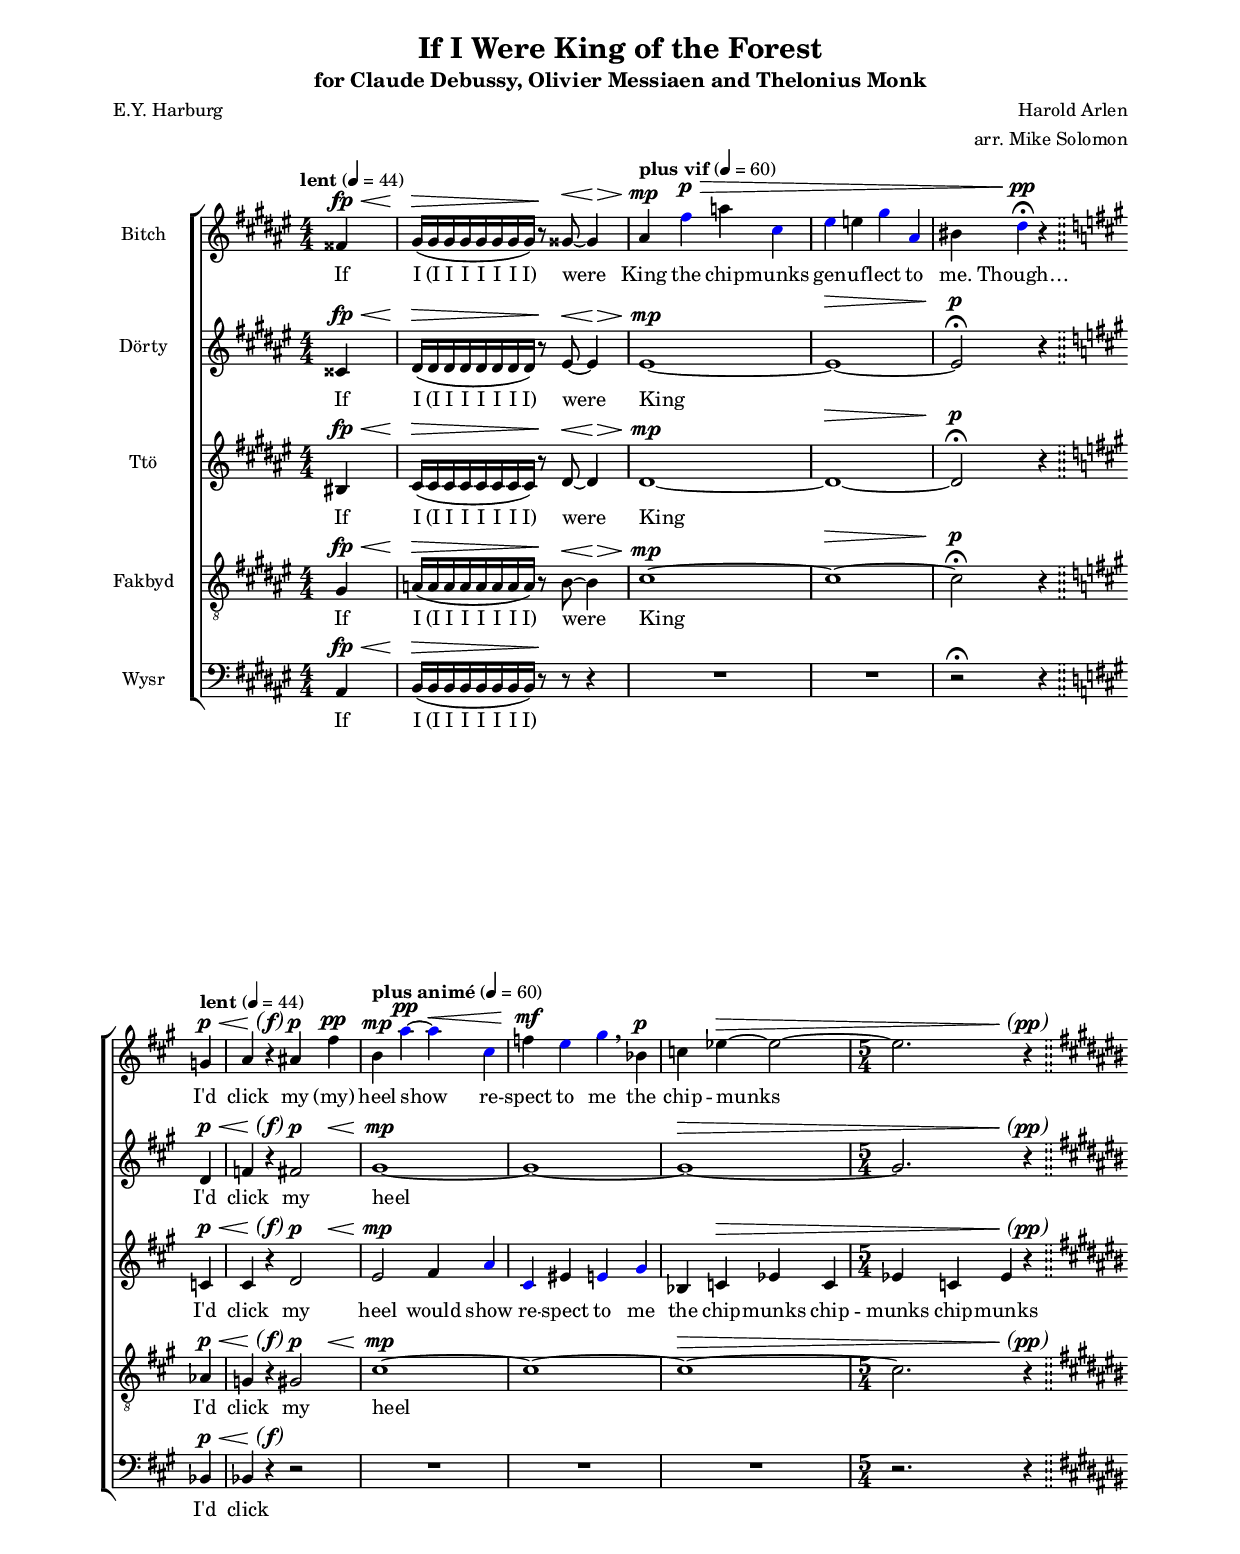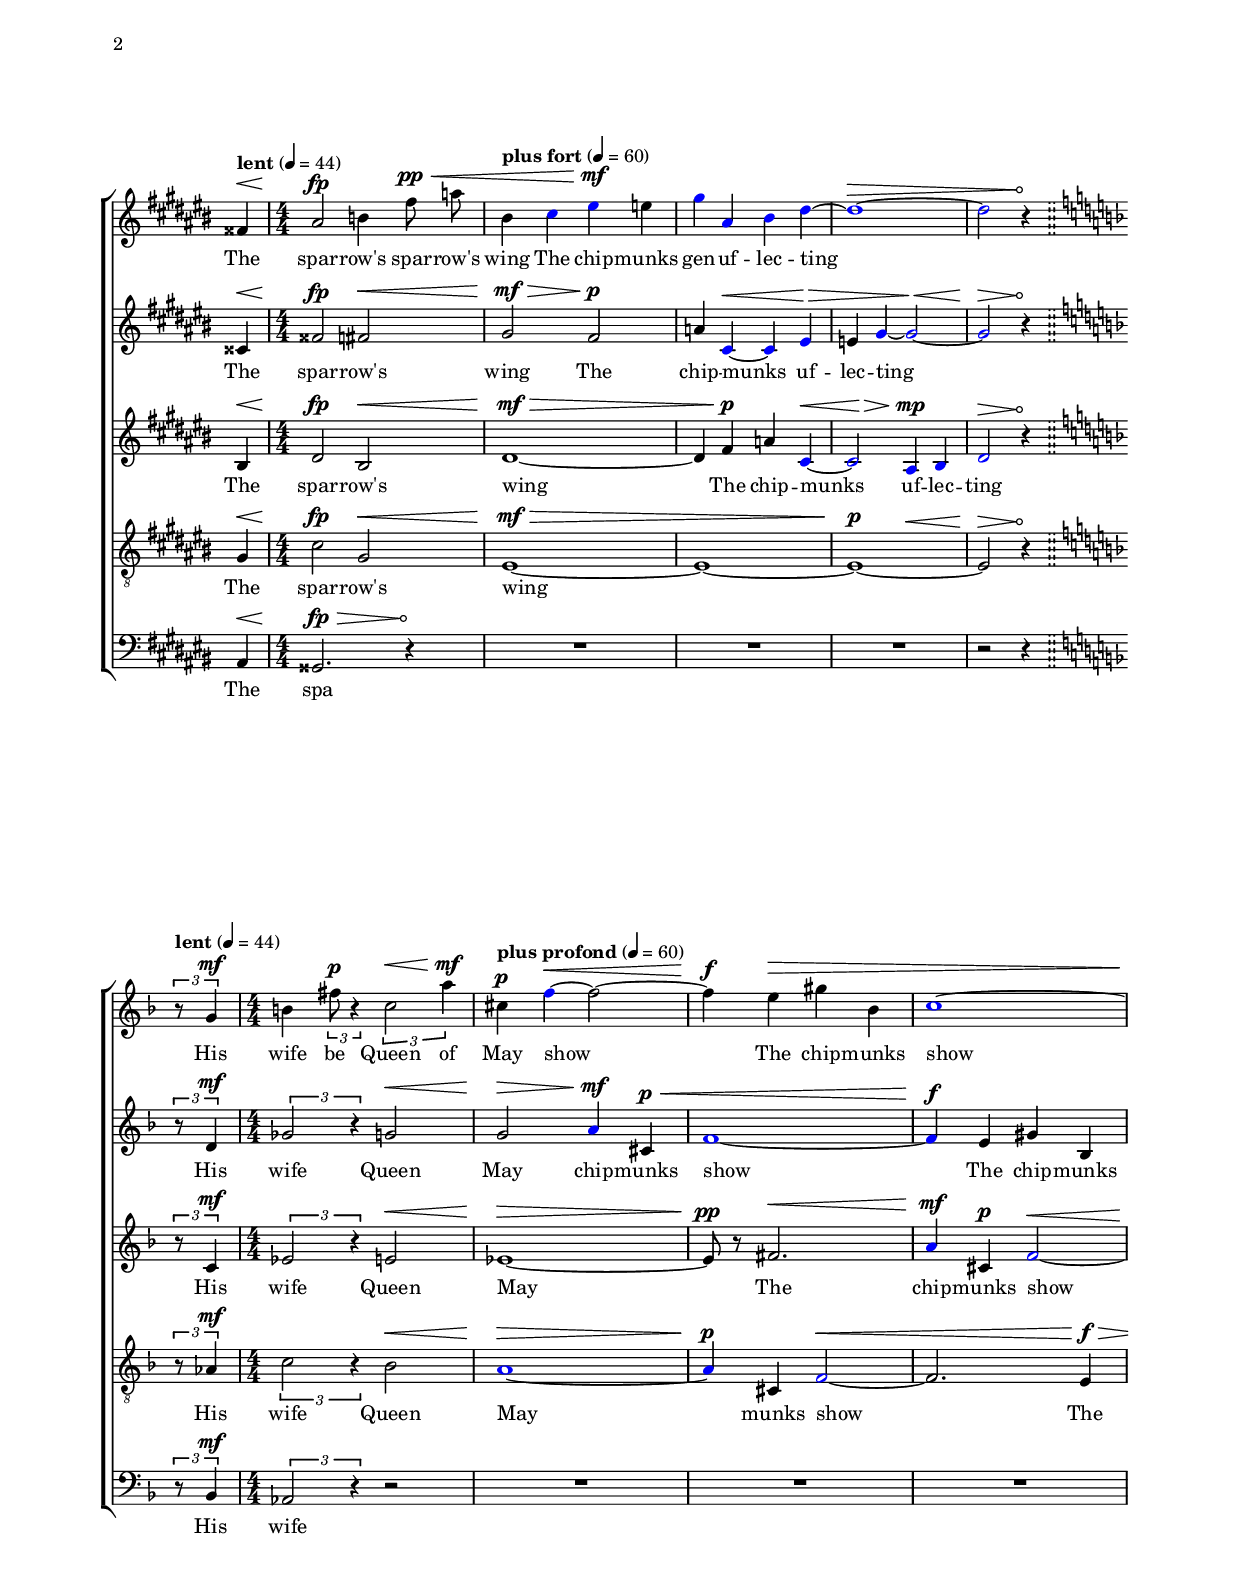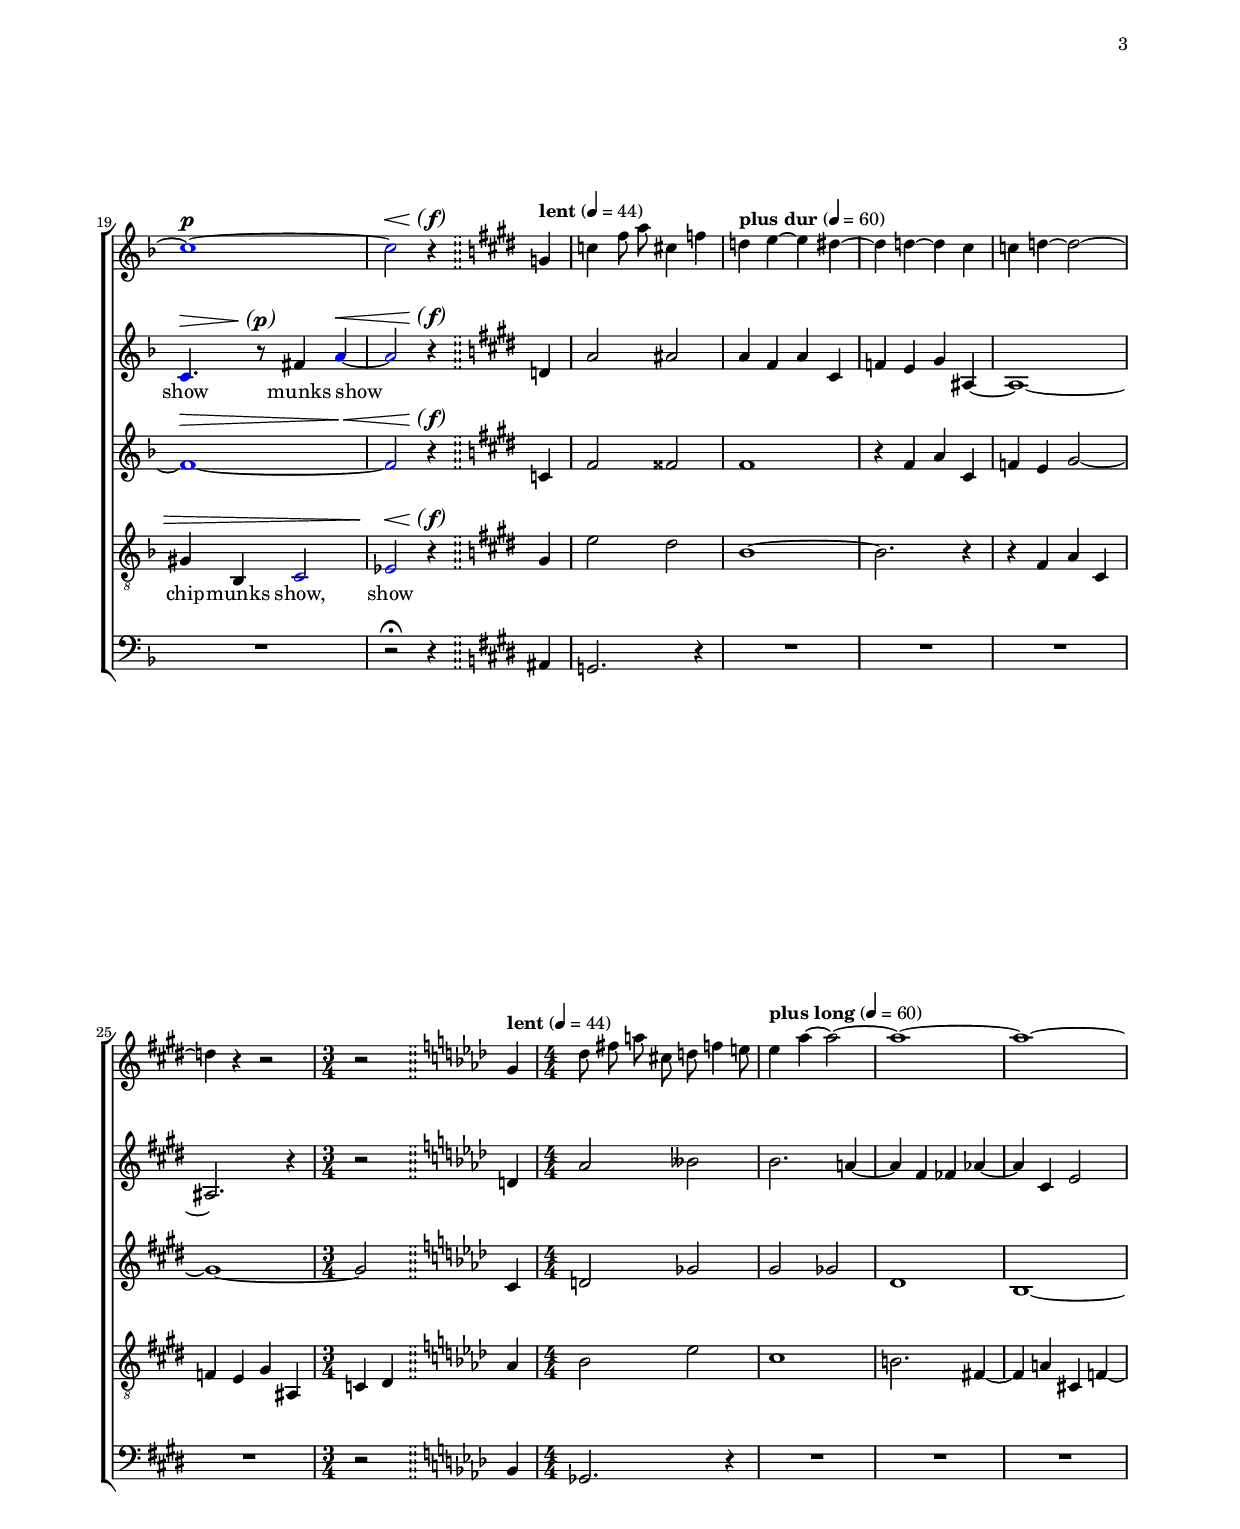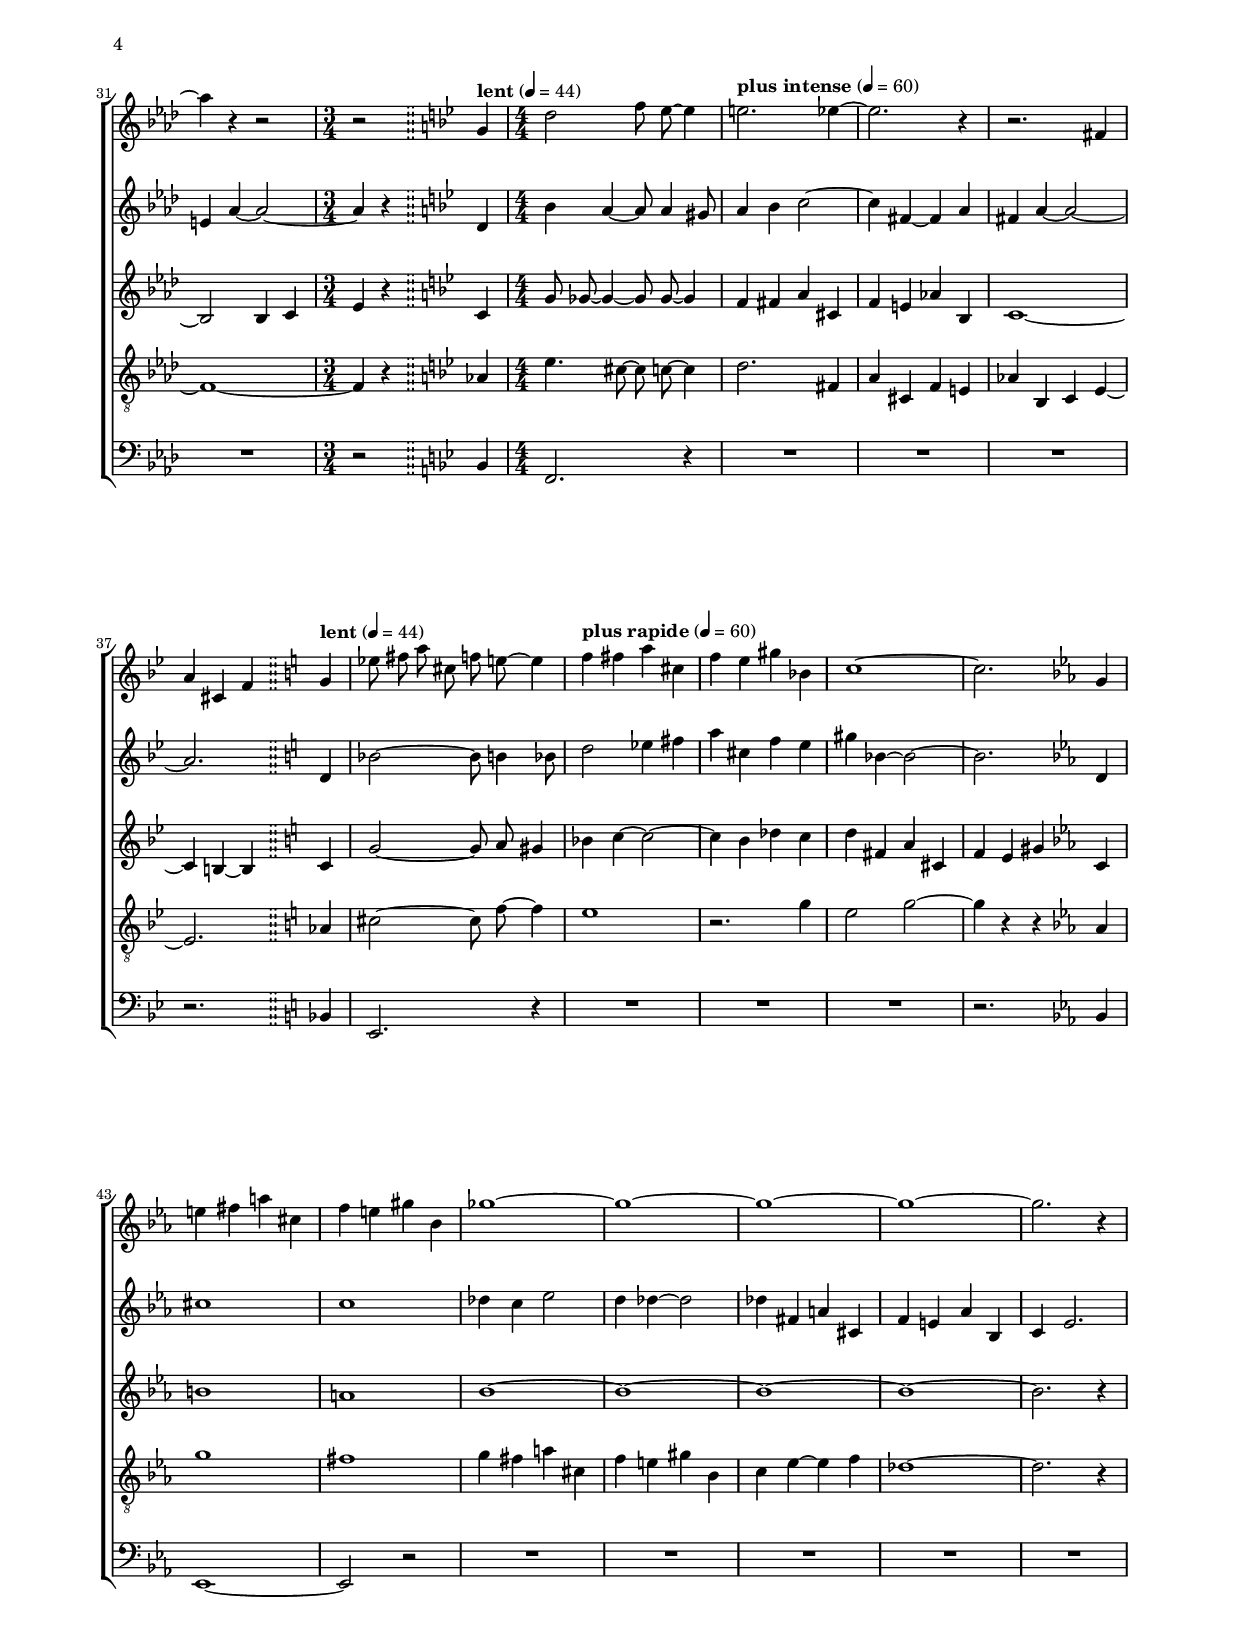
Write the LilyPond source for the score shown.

#(set-global-staff-size 15.87)

\version "2.17.0"
\include "defs-devel.ly"

#(ly:set-option 'point-and-click #f)

#(set-global-staff-size 15.87)
#(set-accidental-style 'modern-cautionary)

rall = \mark \markup \italic "rall."
moltorall = \mark \markup \italic "molto rall."

\paper {
  footnote-separator-markup = \markup { \column { " "\override #`(span-factor . 1/5) { \draw-hline } }}
  footnote-padding = 5\mm
  top-system-spacing = #'((basic-distance . 1) (minimum-distance . 0) (padding . 1) (stretchability . 40))
  bottom-system-spacing = #'((basic-distance . 1) (minimum-distance . 0) (padding . 1) (stretchability . 50))
  ragged-right = ##f
  left-margin = 0.75\in
  right-margin = 0.75\in
  top-margin = 0.5\in
  bottom-margin = 0.6\in
  ragged-last-bottom = ##f
  %max-systems-per-page = #2
}

%indy = #(make-music 'LaissezVibrerEvent)
indy = #(make-articulation "downbow")

\header {
  title = "If I Were King of the Forest"
  subtitle = "for Claude Debussy, Olivier Messiaen and Thelonius Monk"
  composer = "Harold Arlen"
  poet = "E.Y. Harburg"
  arranger = "arr. Mike Solomon"
}

hairlenSmall = {
  \hairlen #4
}

hairlenMed = {
  \hairlen #8
}

prefatoryMatter = {
  \autoBeamOff
}

\defineBarLine "!!" #'("!!" "" "")

marksKOTF = {
  \partial 4
  \tempo "lent" 4=44
  s4 |
  s1 |
  \tempo "plus vif" 4=60
  s1*2 |
  s2. \bar "!!"
    \tempo "lent" 4=44
    s4 |
  s1 |
  \tempo "plus animé" 4=60
  s1*3 |
  \time 5/4
  s1  \bar "!!" \tempo "lent" 4=44 s4
  \time 4/4
  s1 |
  %  no 5/4 here, need to cut double wait
  \tempo "plus fort" 4=60
  s1*3 |
  %\time 5/4
  s2. \bar "!!" \tempo "lent" 4=44 s4 |
  \time 4/4
  s1 |
  \tempo "plus profond" 4=60
  s1*4 |
  s2. \bar "!!" \tempo "lent" 4=44 s4 |
  s1 |
  \tempo "plus dur" 4=60
  s1*4 |
  \time 3/4
  s2 \bar "!!" \tempo "lent" 4=44 s4 |
  \time 4/4
  s1 |
  \tempo "plus long" 4=60
  s1*4 |
  \time 3/4
  s2 \bar "!!" \tempo "lent" 4=44 s4 |
  \time 4/4
  s1 |
  \tempo "plus intense" 4=60
  s1*3 |
  s2. \bar "!!" \tempo "lent" 4=44 s4 |
  s1 |
  \tempo "plus rapide" 4=60
  s1*3 |
}

% not cot -- ton not chinz I'd com -- mand each
% the chip -- munks gen -- u -- flect to me. Though...

sopranoKOTF = \relative c' {
  \key fis \major
  \hairlenMed fisis4^\fp^\< |
  \set melismaBusyProperties = #'()
  gis16^\> [ ( gis gis gis gis gis gis gis ) ] r8\! << { \unset melismaBusyProperties gisis8 ~ gisis4 |
  ais4 \bblue fis' a \bblue cis, |
  \bblue eis e \bblue gis \bblue ais, |
  bis \bblue dis\fermata } { \hairlenSmall s8.^\< \hairlenSmall s8.^\> s4^\mp s2.^\p^\> s1 s4 s4^\pp } >>  r
  \key a \major
  g,4^\p^\< |
  a4 r\parend^\f ais4^\p fis'^\pp |
  b,4^\mp \bblue a'^\pp^ ~ \bblue a^\< \bblue cis, |
  f^\mf \bblue e \bblue gis \breathe bes,^\p |
  c ees4^\> ~ ees2 ~ |
  ees2. r4\parend^\pp \key cis \major fisis,4^\< |
  ais2^\fp b4 fis'8^\pp^\< a |
  bis,4 \bblue cis \bblue eis^\mf e |
  \bblue gis \bblue ais, \bblue bis \bblue dis ~ |
  \hairtip \bblue dis1^\> ~ |
  \bblue dis2 r4\! \key f \major \times 2/3 { r8 g,4^\mf } |
  b4 \times 2/3 { fis'8^\p r4 } \times 2/3 { c2^\< a'4^\mf } |
  cis,4^\p \bblue f^\< ~ f2 ~ |
  f4^\f e4^\> gis bes, |
  \bblue c1 ~ |
  \bblue c1^\p ~ |
  \bblue c2^\< r4\parend^\f \key e \major g4 |
  c4 fis8 a cis,4 f |
  d4 e ~ e dis ~ |
  dis d ~ d cis |
  c d ~ d2 ~ |
  d4 r r2 |
  r2 \key aes \major g,4 |
  des'8 fis8 a cis,8 d f4 e8 |
  ees4 aes ~ aes2 ~ |
  aes1 ~ |
  aes1 ~ |
  aes4 r r2 |
  r2 \key bes \major g,4 |
  d'2 f8 ees ~ ees4 |
  e2. ees4 ~ |
  ees2. r4 |
  r2. fis,4 |
  a cis, f \key c \major g |
  ees'8 fis a cis, f e ~ e4 |
  f4 fis a cis, |
  f e gis bes, |
  c1 ~ |
  c2. \key ees \major g4 |
  e' fis a cis, |
  f e gis bes, |
  ges'1 ~ |
  ges ~ |
  ges ~ |
  ges ~ |
  ges2. r4 |
}

sopranoKOTFWords = \lyricmode {
  If I (I I I I I I I) were King
  the chip -- munks gen -- uf -- lect to me. Though…
  I'd click my (my) heel
  show re -- spect to me the chip -- munks
  The spar -- row's
  spar -- row's wing
  The chip -- munks gen -- uf -- lec -- ting
  His wife be Queen of May
  show
  The chip -- munks show
}

mezzoKOTF = \relative c' {
  \key fis \major
  \hairlenMed cisis4^\fp^\< |
  \set melismaBusyProperties = #'()
  dis16^\> [ ( dis dis dis dis dis dis dis ) ] r8\! \unset melismaBusyProperties << { eis8 ~ eis4 |
  eis1 ~ |
  eis ~ |
  eis2\fermata } { \hairlenSmall s8.^\< \hairlenSmall s8.^\> s1^\mp s1^\> s4^\p } >> r4
  \key a \major
  d4^\p^\< |
  f4 r\parend^\f << { fis2 } { s4^\p s^\< } >> |
  gis1^\mp ~ |
  gis ~ |
  gis^\> ~ |
  gis2. r4\parend^\pp \key cis \major cisis,4^\< |
  fisis2^\fp fis^\< |
  gis2^\mf^\> fis\p |
  a4 \bblue cis,^\< ~ \bblue cis \bblue eis^\> |
  e4 \bblue gis ~ \bblue gis2^\< ~ |
  \bblue \hairtip gis2^\> r4\! \key f \major \times 2/3 { r8 d4^\mf } |
  \times 2/3 { ges2 r4 } g2^\< |
  g2^\> \bblue a4^\mf cis,^\p^\< |
  \bblue f1 ~ |
  \bblue f4^\f e gis bes, |
  \bblue c4.^\> r8\parend^\p fis4 \bblue a^\< ~ |
  \bblue a2 r4\parend^\f \key e \major d,4 |
  a'2 ais |
  a4 fis a cis, |
  f e gis ais, ~ |
  ais1 ~ |
  ais2. r4 |
  r2 \key aes \major d4 |
  aes'2 beses |
  bes2. a4 ~ |
  a f fes aes4 ~ |
  aes c, ees2 |
  e4 aes ~ aes2 ~ |
  aes4 r \key bes \major d, |
  bes'4 a4 ~ a8 a4 gis8 |
  a4 bes c2 ~ |
  c4 fis,4 ~ fis a |
  fis a ~ a2 ~ |
  a2. \key c \major d,4 |
  bes'2 ~ bes8 b4 bes8 |
  d2 ees4 fis |
  a cis, f e |
  gis4 bes, ~ bes2 ~ |
  bes2. \key ees \major d,4 |
  cis'1 |
  c |
  des4 c ees2 |
  d4 des ~ des2 |
  des4 fis, a cis, |
  f e aes bes, |
  c ees2. |
}

mezzoKOTFWords = \lyricmode {
  If I (I I I I I I I) were King
  I'd click my heel
  The spar -- row's wing
  The chip -- munks uf -- lec -- ting
  His wife Queen May
  chip -- munks show
  The chip -- munks show
  munks show
}

altoKOTF = \relative c' {
  \key fis \major
  \hairlenMed bis4^\fp^\< |
  \set melismaBusyProperties = #'()
  cis16^\> [ ( cis cis cis cis cis cis cis ) ] r8\! << { \unset melismaBusyProperties dis8 ~ dis4 |
  dis1 ~ |
  dis ~ |
  dis2\fermata } { \hairlenSmall s8.^\< \hairlenSmall s8.^\> s1^\mp s1^\> s4^\p } >> r4 \key a \major
  c4^\p^\< |
  cis4 r\parend^\f << { d2 } { s4^\p s4^\< } >> |
  e2^\mp fis4 \bblue a |
  \bblue cis, eis \bblue e \bblue gis |
  bes, c^\> ees c |
  ees c ees r4\parend^\pp \key cis \major
  bis4^\< |
  dis2^\fp bis^\<
  dis1^\mf^\> ~ |
  dis4 fis^\p a \bblue cis,^\< ~  |
  << { \bblue cis2 } { s8 s4^\> } >> \bblue ais4^\mp \bblue bis | 
  \bblue \hairtip dis2^\> r4\! \key f \major \times 2/3 { r8 c4^\mf } |
  \times 2/3 { ees2 r4 } e2^\< |
  ees1^\> ~ |
  ees8^\pp r fis2.^\< |
  \bblue a4^\mf cis,^\p \bblue f2^\< ~ |
  << { \bblue f1^\> ~ | } { s2. s4^\< } >>
  \bblue f2 r4\parend^\f \key e \major c4 |
  fis2 fisis |
  fis1 |
  r4 fis4 a cis, |
  f e gis2 ~ |
  gis1 ~ |
  gis2 \key aes \major c,4 |
  d2 ges |
  g2 ges |
  des1 |
  bes ~ |
  bes2 bes4 c |
  ees r \key bes \major c |
  g'8 ges ~ ges4 ~ ges8 ges ~ ges4 |
  f4 fis a cis, |
  f e aes bes, |
  c1 ~ |
  c4 b ~ b \key c \major c4 |
  g'2 ~ g8 a gis4 |
  bes4 c ~ c2 ~ |
  c4 b des c |
  d4 fis, a cis, |
  f e gis \key ees \major c, |
  b'1 |
  a |
  bes ~ |
  bes ~ |
  bes ~ |
  bes ~ |
  bes2. r4 |
}

altoKOTFWords = \lyricmode {
  If I (I I I I I I I) were King
  I'd click my heel
  would show re -- spect to me the \repeat unfold 3 { chip -- munks }
  The spar -- row's wing
  The chip -- munks uf -- lec -- ting
  His wife Queen May
  The chip -- munks show
}

tenorKOTF = \relative c' {
  \clef "treble_8"
  \key fis \major
  \hairlenMed gis4^\fp^\< |
  \set melismaBusyProperties = #'()
  a16^\> [ ( a a a a a a a ) ] r8\! << { \unset melismaBusyProperties b8 ~ b4 |
  cis1 ~ |
  cis ~ |
  cis2\fermata } { \hairlenSmall s8.^\< \hairlenSmall s8.^\> s1^\mp s1^\> s4^\p } >>  r4
  \key a \major
  aes4^\p^\< |
  g4 r\parend^\f << { gis2  } { s4^\p s4^\< } >> |
  cis1^\mp ~ |
  cis ~ |
  cis^\> ~ |
  cis2. r4\parend^\pp \key cis \major gis4^\< |
  cis2^\fp gis^\< |
  eis1^\mf^\> ~ |
  eis ~ |
  << { eis^\p ~ | } { s2 s^\< } >>
  \hairtip eis2^\> r4\! \key f \major \times 2/3 { r8 aes4^\mf } |
  \times 2/3 { c2 r4 } bes2^\< |
  \bblue a1^\> ~ |
  \bblue a4^\p cis, \bblue f2^\< ~ |
  f2. e4^\f^\> |
  gis bes, \bblue c2 |
  \bblue ees2^\< r4\parend^\f \key e \major gis |
  e'2 dis |
  b1 ~ |
  b2. r4 | 
  r fis a cis, |
  f e gis ais, |
  c dis \key aes \major aes' |
  bes2 ees |
  c1 |
  b2. fis4 ~ |
  fis a cis, f ~ |
  f1 ~ |
  f4 r \key bes \major aes |
  ees'4. cis8 ~ cis c ~ c4 |
  d2. fis,4 |
  a cis, f e |
  aes bes, c ees ~ |
  ees2. \key c \major aes4 |
  cis2 ~ cis8 f ~ f4 |
  e1 |
  r2. g4 |
  e2 g ~ |
  g4 r r \key ees \major aes, |
  g'1 |
  fis |
  g4 fis a cis, |
  f e gis bes, |
  c ees ~ ees f4 |
  des1 ~ |
  des2. r4 |
}

tenorKOTFWords = \lyricmode {
  If I (I I I I I I I) were King
  I'd click my heel
  The spar -- row's wing
  His wife Queen
  May
  munks show
  The chip -- munks show, show
}

bassKOTF = \relative c {
  \clef "bass"
  \key fis \major
  \hairlenMed ais4^\fp^\< |
  \set melismaBusyProperties = #'()
  b16^\> [ ( b b b b b b b ) ] r8\! \unset melismaBusyProperties r8 r4 |
  R1 |
  R1 |
  r2\fermata r4
  \key a \major
  bes4^\p^\< |
  bes4 r\parend^\f r2 |
  R1 |
  R1 |
  R1 |
  r2. r4 \key cis \major ais^\< |
  \hairtip gisis2.^\fp^\> r4\! |
  R1 |
  R1 |
  R1 |
  r2 r4 \key f \major \times 2/3 { r8 bes4^\mf } |
  \times 2/3 { aes2 r4 } r2 |
  R1 |
  R1 |
  R1 |
  R1 |
  r2\fermata r4 \key e \major ais4 |
  g2. r4 |
  R1 |
  R1 |
  R1 |
  R1 |
  r2 \key aes \major bes4 |
  ges2. r4 |
  R1 |
  R1 |
  R1 |
  R1 |
  r2 \key bes \major bes4 |
  f2. r4 |
  R1 |
  R1 |
  R1 |
  r2. \key c \major bes4 |
  e,2. r4 |
  R1 |
  R1 |
  R1 |
  r2. \key ees \major bes'4 |
  ees,1 ~ |
  ees2 r |
  R1 |
  R1 |
  R1 |
  R1 |
  R1 |
}

bassKOTFWords = \lyricmode {
  If I (I I I I I I I)
  I'd click
  The spa
  His wife
}


\score {
  \new ChoirStaff <<
    \new Staff \with { midiInstrument = #"vibraphone" instrumentName = \bitchName } <<
      \new Voice = "soprano" { << { \numericTimeSignature
	\prefatoryMatter
        \sopranoKOTF
      } {
        \marksKOTF
      } >> }
      \new Lyrics \lyricsto "soprano" {
        \sopranoKOTFWords
      }
    >>
    \new Staff \with { midiInstrument = #"vibraphone" instrumentName = \dortyName } <<
      \new Voice = "mezzo" { \numericTimeSignature
	\prefatoryMatter
        \mezzoKOTF
      }
      \new Lyrics \lyricsto "mezzo" {
        \mezzoKOTFWords
      }
    >>
    \new Staff \with { midiInstrument = #"vibraphone" instrumentName = \ttoName } <<
      \new Voice = "alto" { \numericTimeSignature
	\prefatoryMatter
        \altoKOTF
      }
      \new Lyrics \lyricsto "alto" {
        \altoKOTFWords
      }
    >>
    \new Staff \with { midiInstrument = #"vibraphone" instrumentName = \fakbydName } <<
      \new Voice = "tenor" { \numericTimeSignature
	\prefatoryMatter
        \tenorKOTF
      }
      \new Lyrics \lyricsto "tenor" {
        \tenorKOTFWords
      }
    >>
    \new Staff \with { midiInstrument = #"vibraphone" instrumentName = \wysrName } <<
      \new Voice = "bass" { \numericTimeSignature
	\prefatoryMatter
        \bassKOTF
      }
      \new Lyrics \lyricsto "bass" {
        \bassKOTFWords
      }
    >>
  >>
  \layout {
    \context {
      \Voice
      \override HorizontalBracket.direction = #UP
      \consists "Horizontal_bracket_engraver"
      \override TextScript #'layer = #6
      \override NoteHead #'layer = #7
      \override Glissando #'breakable = ##t
      \override TupletNumber #'breakable = ##t
      \override TupletBracket #'breakable = ##t
      \remove "Forbid_line_break_engraver"
    }
    \context {
      \Staff
      %\consists "Metronome_mark_engraver"
      \override TimeSignature #'style = #'numbered
      \override StaffSymbol #'layer = #4
      \override TimeSignature #'layer = #3
      \override TimeSignature #'whiteout = ##t
    }
    \context {
      \Lyrics
      %\override LyricText #'whiteout = ##t
      \override LyricText #'layer = #6
    }
    \context {
      \Score
      %\remove "Metronome_mark_engraver"
      \override NonMusicalPaperColumn #'allow-loose-spacing = ##f
    }
  }
  \midi {}
}
%{
\pageBreak

\score {
  \new PianoStaff <<
    \new Staff  {
      \new Voice = "soprano" { << { \numericTimeSignature
        \prefatoryMatter
        \sopranoKOTF
      } \\ {         \prefatoryMatter
        \mezzoKOTF
         } \\ {         \prefatoryMatter
        \altoKOTF
         } {
        \marksKOTF
      } >> }
    }
    \new Staff  {
      \new Voice = "tenor" { << { \numericTimeSignature
        \prefatoryMatter
        \tenorKOTF
      } \\ \\ {         \prefatoryMatter
        \bassKOTF
         } {
      } >> }
    }
  >>
  \layout {
    \context {
      \Voice
      \override TextScript #'layer = #6
      \override NoteHead #'layer = #7
      \override Glissando #'breakable = ##t
      \override TupletNumber #'breakable = ##t
      \override TupletBracket #'breakable = ##t
      \remove "Forbid_line_break_engraver"
    }
    \context {
      \Staff
      %\consists "Metronome_mark_engraver"
      \override TimeSignature #'style = #'numbered
      \override StaffSymbol #'layer = #4
      \override TimeSignature #'layer = #3
      \override TimeSignature #'whiteout = ##t
    }
    \context {
      \Lyrics
      %\override LyricText #'whiteout = ##t
      \override LyricText #'layer = #6
    }
    \context {
      \Score
      %\remove "Metronome_mark_engraver"
      \override NonMusicalPaperColumn #'allow-loose-spacing = ##f
    }
  }
}
%}